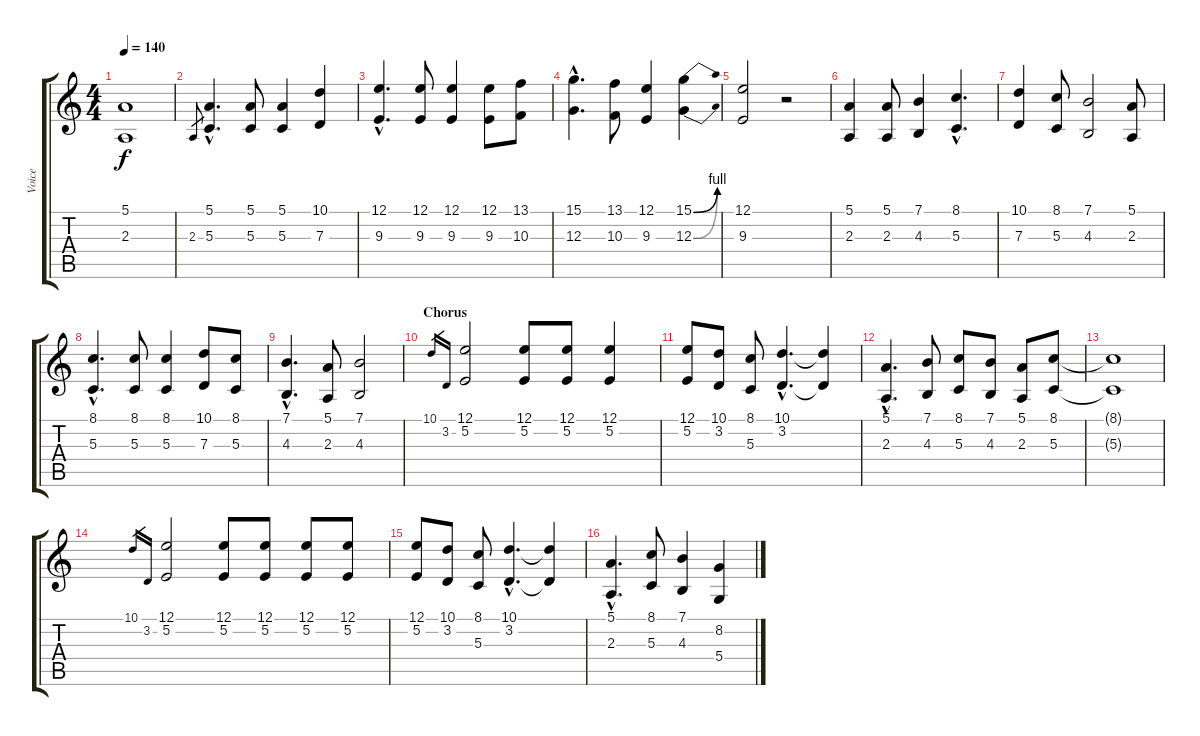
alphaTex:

\track ("Voice" "Voice") {instrument stringensemble1}
\staff {score tabs}
\tuning (E4 B3 G3 D3 A2 E2) {hide}
\ts (4 4)
\tempo 140
\clef g2
\ks c
(5.1 2.3).1{dy f} |
2.3.8{gr} (5.1{hac} 5.3{hac}).4{d} (5.1 5.3).8 (5.1 5.3).4 (10.1 7.3).4 |
(12.1{hac} 9.3{hac}).4{d} (12.1 9.3).8 (12.1 9.3).4 (12.1 9.3).8 (13.1 10.3).8 |
(15.1{hac} 12.3{hac}).4{d} (13.1 10.3).8 (12.1 9.3).4 (15.1{be (bend 0 0 60 4)} 12.3{be (bend 0 0 60 4)}).4 |
(12.1 9.3).2 r.2 |
(5.1 2.3).4 (5.1 2.3).8 (7.1 4.3).4 (8.1{hac} 5.3{hac}).4{d} |
(10.1 7.3).4 (8.1 5.3).8 (7.1 4.3).2 (5.1 2.3).8 |
(8.1{hac} 5.3{hac}).4{d} (8.1 5.3).8 (8.1 5.3).4 (10.1 7.3).8 (8.1 5.3).8 |
(7.1{hac} 4.3{hac}).4{d} (5.1 2.3).8 (7.1 4.3).2 |
\section ("" "Chorus")
10.1.16{gr} 3.2.16{gr} (12.1 5.2).2 (12.1 5.2).8 (12.1 5.2).8 (12.1 5.2).4 |
(12.1 5.2).8 (10.1 3.2).8 (8.1 5.3).8 (10.1{hac} 3.2{hac}).4{d} (10.1{t} 3.2{t}).4 |
(5.1{hac} 2.3{hac}).4{d} (7.1 4.3).8 (8.1 5.3).8 (7.1 4.3).8 (5.1 2.3).8 (8.1 5.3).8 |
(8.1{t} 5.3{t}).1 |
10.1.16{gr} 3.2.16{gr} (12.1 5.2).2 (12.1 5.2).8 (12.1 5.2).8 (12.1 5.2).8 (12.1 5.2).8 |
(12.1 5.2).8 (10.1 3.2).8 (8.1 5.3).8 (10.1{hac} 3.2{hac}).4{d} (10.1{t} 3.2{t}).4 |
(5.1{hac} 2.3{hac}).4{d} (8.1 5.3).8 (7.1 4.3).4 (8.2 5.4).4
